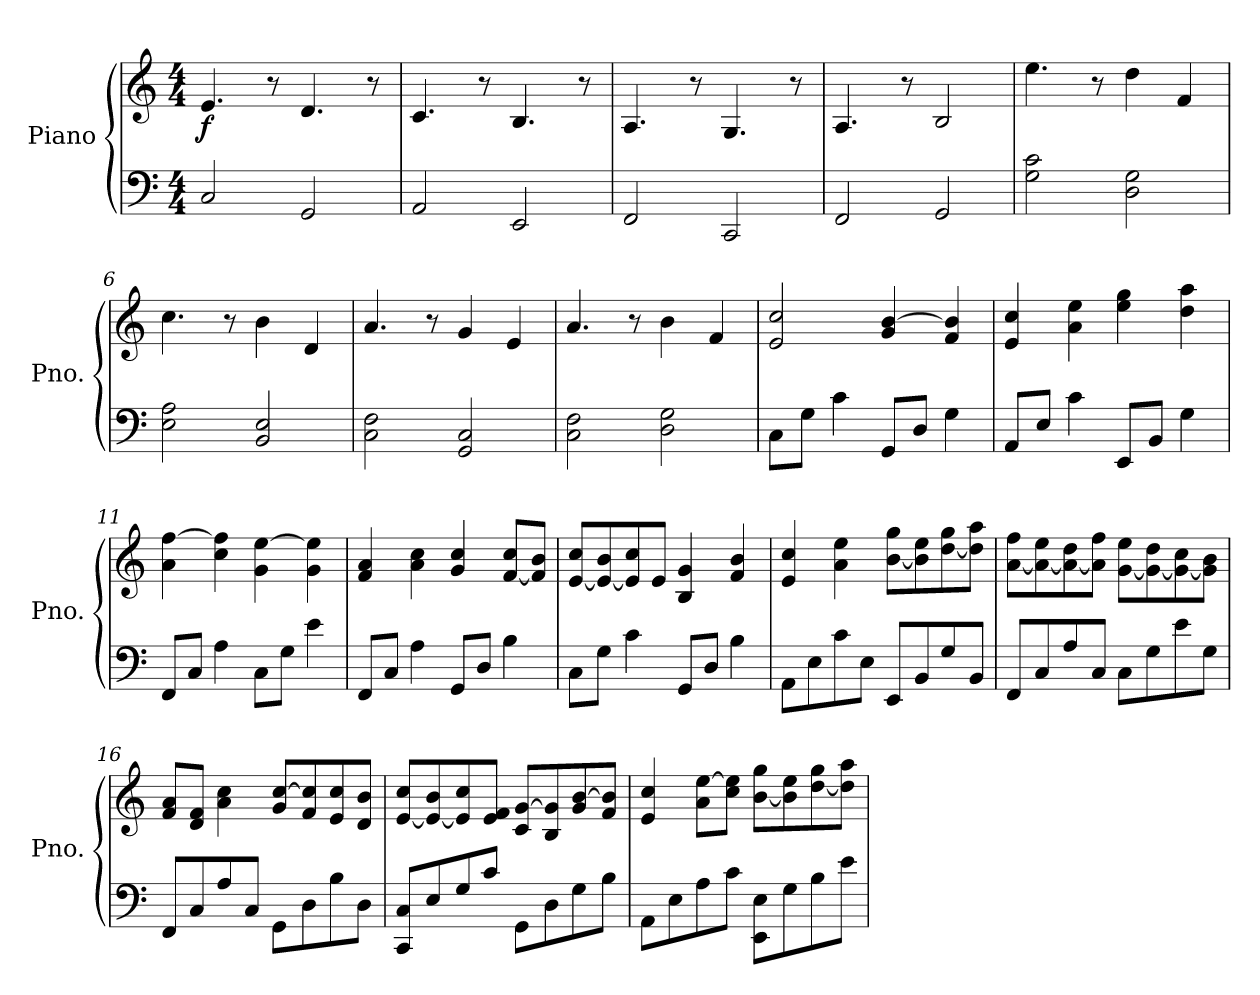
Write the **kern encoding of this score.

**kern	**kern	**dynam
*part1	*part1	*part1
*staff2	*staff1	*staff1/2
*I"Piano	*	*
*I'Pno.	*	*
*clefF4	*clefG2	*
*k[]	*k[]	*
*M4/4	*M4/4	*
*MM70	*MM70	*
=1	=1	=1
!	!	!LO:DY:b
2C/	4.e/	f
.	8r	.
2GG/	4.d/	.
.	8r	.
=2	=2	=2
2AA/	4.c/	.
.	8r	.
2EE/	4.B/	.
.	8r	.
=3	=3	=3
2FF/	4.A/	.
.	8r	.
2CC/	4.G/	.
.	8r	.
=4	=4	=4
2FF/	4.A/	.
.	8r	.
2GG/	2B/	.
=5	=5	=5
2G\ 2c\	4.ee\	.
.	8r	.
2D\ 2G\	4dd\	.
.	4f/	.
=6	=6	=6
2E\ 2A\	4.cc\	.
.	8r	.
2BB/ 2E/	4b\	.
.	4d/	.
=7	=7	=7
2C\ 2F\	4.a/	.
.	8r	.
2GG/ 2C/	4g/	.
.	4e/	.
=8	=8	=8
2C\ 2F\	4.a/	.
.	8r	.
2D\ 2G\	4b\	.
.	4f/	.
!!LO:LB:g=z
=9	=9	=9
8C\L	2e/ 2cc/	.
8G\J	.	.
4c\	.	.
8GG/L	4g/ [4b/	.
8D/J	.	.
4G\	4f/ 4b/]	.
=10	=10	=10
8AA/L	4e/ 4cc/	.
8E/J	.	.
4c\	4a\ 4ee\	.
8EE/L	4ee\ 4gg\	.
8BB/J	.	.
4G\	4dd\ 4aa\	.
=11	=11	=11
8FF/L	4a\ [4ff\	.
8C/J	.	.
4A\	4cc\ 4ff\]	.
8C\L	4g\ [4ee\	.
8G\J	.	.
4e\	4g\ 4ee\]	.
=12	=12	=12
8FF/L	4f/ 4a/	.
8C/J	.	.
4A\	4a\ 4cc\	.
8GG/L	4g/ 4cc/	.
8D/J	.	.
4B\	[8f/ 8cc/L	.
.	8f/] 8b/J	.
=13	=13	=13
8C\L	[8e/ 8cc/L	.
8G\J	8e/_ 8b/	.
4c\	8e/] 8cc/	.
.	8e/J	.
8GG/L	4B/ 4g/	.
8D/J	.	.
4B\	4f/ 4b/	.
!!LO:LB:g=z
=14	=14	=14
8AA\L	4e/ 4cc/	.
8E\	.	.
8c\	4a\ 4ee\	.
8E\J	.	.
8EE/L	[8b\ 8gg\L	.
8BB/	8b\] 8ee\	.
8G/	[8dd\ 8gg\	.
8BB/J	8dd\] 8aa\J	.
=15	=15	=15
8FF/L	[8a\ 8ff\L	.
8C/	8a\_ 8ee\	.
8A/	8a\_ 8dd\	.
8C/J	8a\] 8ff\J	.
8C\L	[8g\ 8ee\L	.
8G\	8g\_ 8dd\	.
8e\	8g\_ 8cc\	.
8G\J	8g\] 8b\J	.
=16	=16	=16
8FF/L	8f/ 8a/L	.
8C/	8d/ 8f/J	.
8A/	4a\ 4cc\	.
8C/J	.	.
8GG\L	8g/ [8cc/L	.
8D\	8f/ 8cc/]	.
8B\	8e/ 8cc/	.
8D\J	8d/ 8b/J	.
=17	=17	=17
8CC/ 8C/L	[8e/ 8cc/L	.
8E/	8e/_ 8b/	.
8G/	8e/] 8cc/	.
8c/J	8e/ 8f/J	.
8GG\L	8c/ [8g/L	.
8D\	8B/ 8g/]	.
8G\	8g/ [8b/	.
8B\J	8f/ 8b/]J	.
!!LO:LB:g=z
=18	=18	=18
8AA\L	4e/ 4cc/	.
8E\	.	.
8A\	8a\ [8ee\L	.
8c\J	8cc\ 8ee\]J	.
8EE\ 8E\L	[8b\ 8gg\L	.
8G\	8b\] 8ee\	.
8B\	[8dd\ 8gg\	.
8e\J	8dd\] 8aa\J	.
=	=	=
*-	*-	*-
